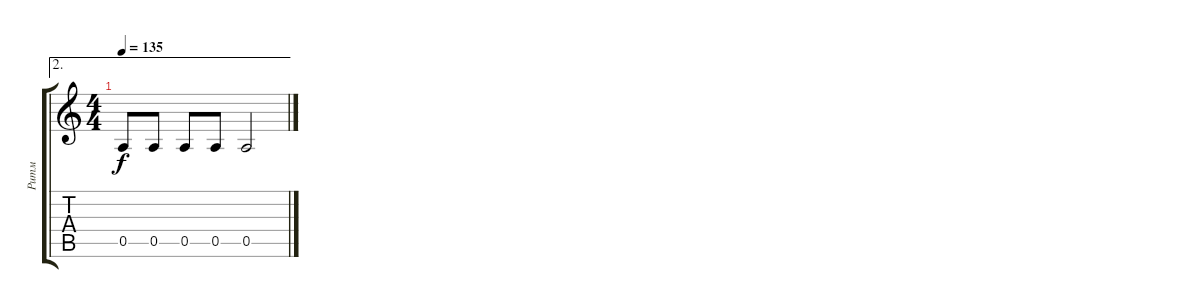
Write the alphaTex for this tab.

\track ("Ритм" "Ритм") {instrument distortionguitar}
\staff {score tabs}
\tuning (E4 B3 G3 D3 A2 E2) {hide}
\ae 2
\ts (4 4)
\tempo 135
\clef g2
\ks c
0.5.8{dy f} 0.5.8 0.5.8 0.5.8 0.5.2
